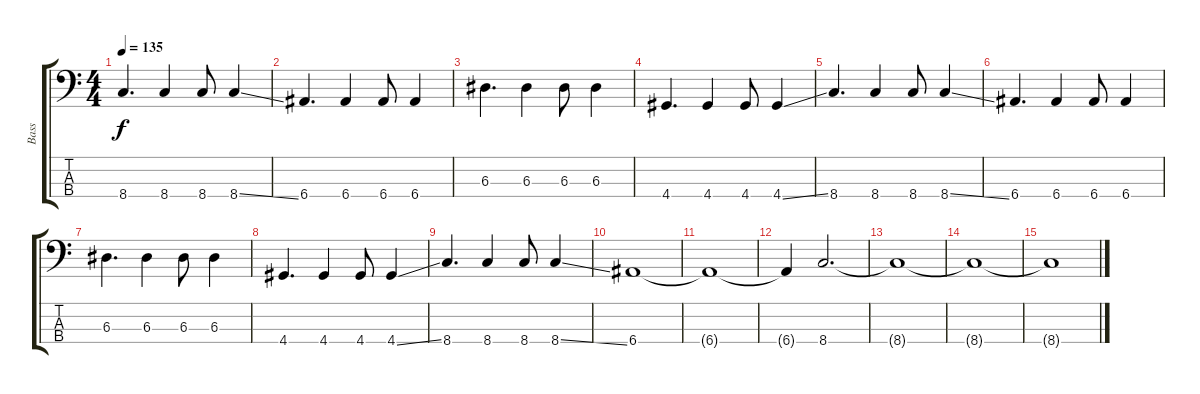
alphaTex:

\track ("Bass" "Bass") {instrument electricbassfinger}
\staff {score tabs}
\tuning (G2 D2 A1 E1) {hide}
\ts (4 4)
\tempo 135
\clef f4
\ks c
8.4.4{d dy f} 8.4.4 8.4.8 8.4{ss}.4 |
6.4.4{d} 6.4.4 6.4.8 6.4.4 |
6.3.4{d} 6.3.4 6.3.8 6.3.4 |
4.4.4{d} 4.4.4 4.4.8 4.4{ss}.4 |
8.4.4{d} 8.4.4 8.4.8 8.4{ss}.4 |
6.4.4{d} 6.4.4 6.4.8 6.4.4 |
6.3.4{d} 6.3.4 6.3.8 6.3.4 |
4.4.4{d} 4.4.4 4.4.8 4.4{ss}.4 |
8.4.4{d} 8.4.4 8.4.8 8.4{ss}.4 |
6.4.1 |
6.4{t}.1 |
6.4{t}.4 8.4.2{d} |
8.4{t}.1 |
8.4{t}.1 |
8.4{t}.1
